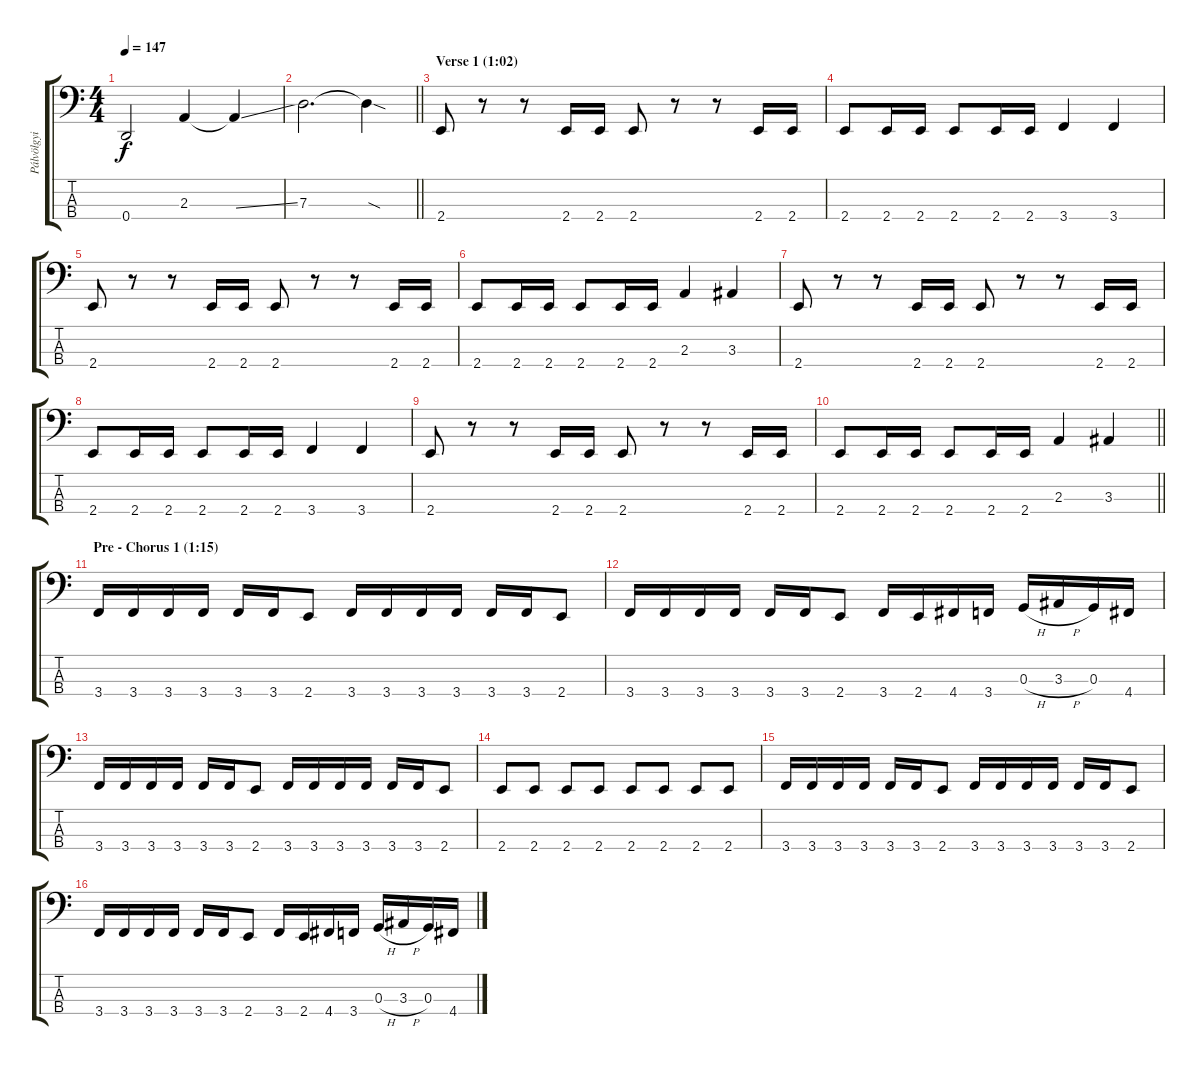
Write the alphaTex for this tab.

\track ("Pálvölgyi László [Bass]" "Pálvölgyi ") {instrument electricbasspick}
\staff {score tabs}
\tuning (F2 C2 G1 D1) {hide}
\ts (4 4)
\tempo 147
\clef f4
\ks c
0.4.2{dy f} 2.3.4 2.3{ss t}.4 |
\barLineRight lightlight
7.3.2{d} 7.3{sod t}.4 |
\section ("" "Verse 1 (1:02)")
2.4.8 r.8 r.8 2.4.16 2.4.16 2.4.8 r.8 r.8 2.4.16 2.4.16 |
2.4.8 2.4.16 2.4.16 2.4.8 2.4.16 2.4.16 3.4.4 3.4.4 |
2.4.8 r.8 r.8 2.4.16 2.4.16 2.4.8 r.8 r.8 2.4.16 2.4.16 |
2.4.8 2.4.16 2.4.16 2.4.8 2.4.16 2.4.16 2.3.4 3.3.4 |
2.4.8 r.8 r.8 2.4.16 2.4.16 2.4.8 r.8 r.8 2.4.16 2.4.16 |
2.4.8 2.4.16 2.4.16 2.4.8 2.4.16 2.4.16 3.4.4 3.4.4 |
2.4.8 r.8 r.8 2.4.16 2.4.16 2.4.8 r.8 r.8 2.4.16 2.4.16 |
\barLineRight lightlight
2.4.8 2.4.16 2.4.16 2.4.8 2.4.16 2.4.16 2.3.4 3.3.4 |
\section ("" "Pre - Chorus 1 (1:15)")
3.4.16 3.4.16 3.4.16 3.4.16 3.4.16 3.4.16 2.4.8 3.4.16 3.4.16 3.4.16 3.4.16 3.4.16 3.4.16 2.4.8 |
3.4.16 3.4.16 3.4.16 3.4.16 3.4.16 3.4.16 2.4.8 3.4.16 2.4.16 4.4.16 3.4.16 0.3{h}.16 3.3{h}.16 0.3.16 4.4.16 |
3.4.16 3.4.16 3.4.16 3.4.16 3.4.16 3.4.16 2.4.8 3.4.16 3.4.16 3.4.16 3.4.16 3.4.16 3.4.16 2.4.8 |
2.4.8 2.4.8 2.4.8 2.4.8 2.4.8 2.4.8 2.4.8 2.4.8 |
3.4.16 3.4.16 3.4.16 3.4.16 3.4.16 3.4.16 2.4.8 3.4.16 3.4.16 3.4.16 3.4.16 3.4.16 3.4.16 2.4.8 |
3.4.16 3.4.16 3.4.16 3.4.16 3.4.16 3.4.16 2.4.8 3.4.16 2.4.16 4.4.16 3.4.16 0.3{h}.16 3.3{h}.16 0.3.16 4.4.16
